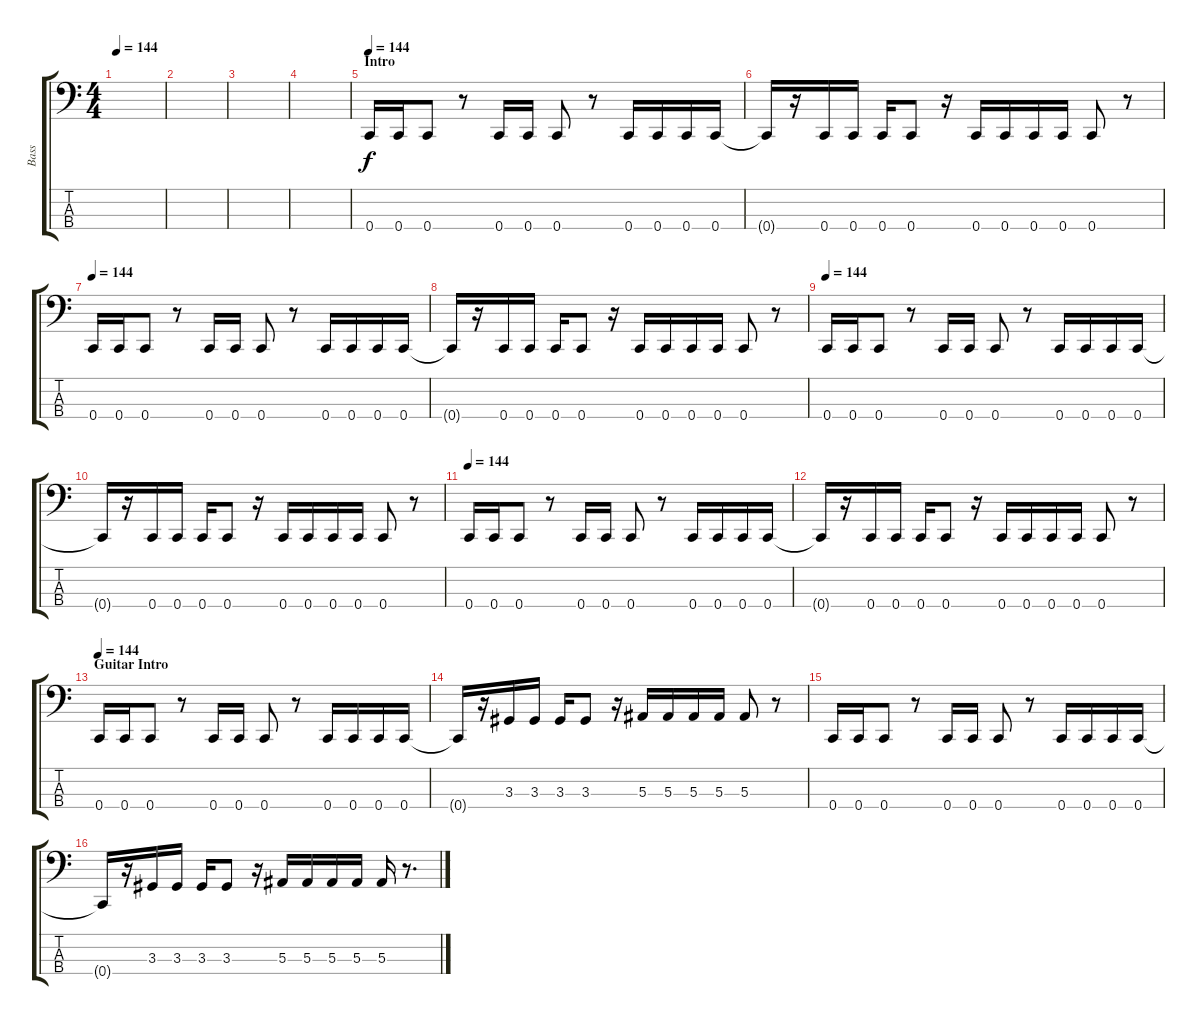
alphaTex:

\track ("Bass" "Bass") {instrument electricbasspick}
\staff {score tabs}
\tuning (Eb2 Bb1 F1 C1) {hide}
\ts (4 4)
\tempo 144
\clef f4
\ks c
|
|
|
|
\section ("" "Intro")
\tempo 144
0.4.16 0.4.16 0.4.8 r.8 0.4.16 0.4.16 0.4.8 r.8 0.4.16 0.4.16 0.4.16 0.4.16 |
0.4{t}.16 r.16 0.4.16 0.4.16 0.4.16 0.4.8 r.16 0.4.16 0.4.16 0.4.16 0.4.16 0.4.8 r.8 |
\tempo 144
0.4.16 0.4.16 0.4.8 r.8 0.4.16 0.4.16 0.4.8 r.8 0.4.16 0.4.16 0.4.16 0.4.16 |
0.4{t}.16 r.16 0.4.16 0.4.16 0.4.16 0.4.8 r.16 0.4.16 0.4.16 0.4.16 0.4.16 0.4.8 r.8 |
\tempo 144
0.4.16 0.4.16 0.4.8 r.8 0.4.16 0.4.16 0.4.8 r.8 0.4.16 0.4.16 0.4.16 0.4.16 |
0.4{t}.16 r.16 0.4.16 0.4.16 0.4.16 0.4.8 r.16 0.4.16 0.4.16 0.4.16 0.4.16 0.4.8 r.8 |
\tempo 144
0.4.16 0.4.16 0.4.8 r.8 0.4.16 0.4.16 0.4.8 r.8 0.4.16 0.4.16 0.4.16 0.4.16 |
0.4{t}.16 r.16 0.4.16 0.4.16 0.4.16 0.4.8 r.16 0.4.16 0.4.16 0.4.16 0.4.16 0.4.8 r.8 |
\section ("" "Guitar Intro")
\tempo 144
0.4.16 0.4.16 0.4.8 r.8 0.4.16 0.4.16 0.4.8 r.8 0.4.16 0.4.16 0.4.16 0.4.16 |
0.4{t}.16 r.16 3.3.16 3.3.16 3.3.16 3.3.8 r.16 5.3.16 5.3.16 5.3.16 5.3.16 5.3.8 r.8 |
0.4.16 0.4.16 0.4.8 r.8 0.4.16 0.4.16 0.4.8 r.8 0.4.16 0.4.16 0.4.16 0.4.16 |
0.4{t}.16 r.16 3.3.16 3.3.16 3.3.16 3.3.8 r.16 5.3.16 5.3.16 5.3.16 5.3.16 5.3.16 r.8{d}
